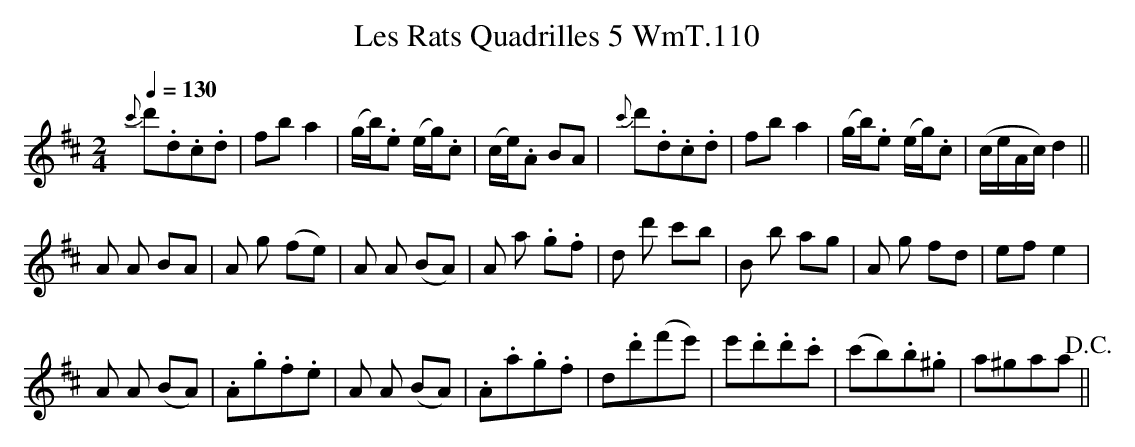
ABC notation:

X:1
T:Les Rats Quadrilles 5 WmT.110
M:2/4
L:1/8
Q:1/4 = 130
K:D
{c'}d'.d.c.d|fb a2|(g/b/).e (e/g/).c|(c/e/).A  BA|{c'}d'.d.c.d|fb a2|(g/b/).e (e/g/).c|(c/e/A/c/) d2||
A A BA|A g (fe)|A A (BA)|A a .g.f|d d' c'b|B b ag|A g fd|ef e2|
A A (BA)|.A.g.f.e|A A (BA)|.A.a.g.f|'d.d'(f'e')|e'.d'.d'.c'|(c'b).b.^g|a^gaa!D.C.!||
